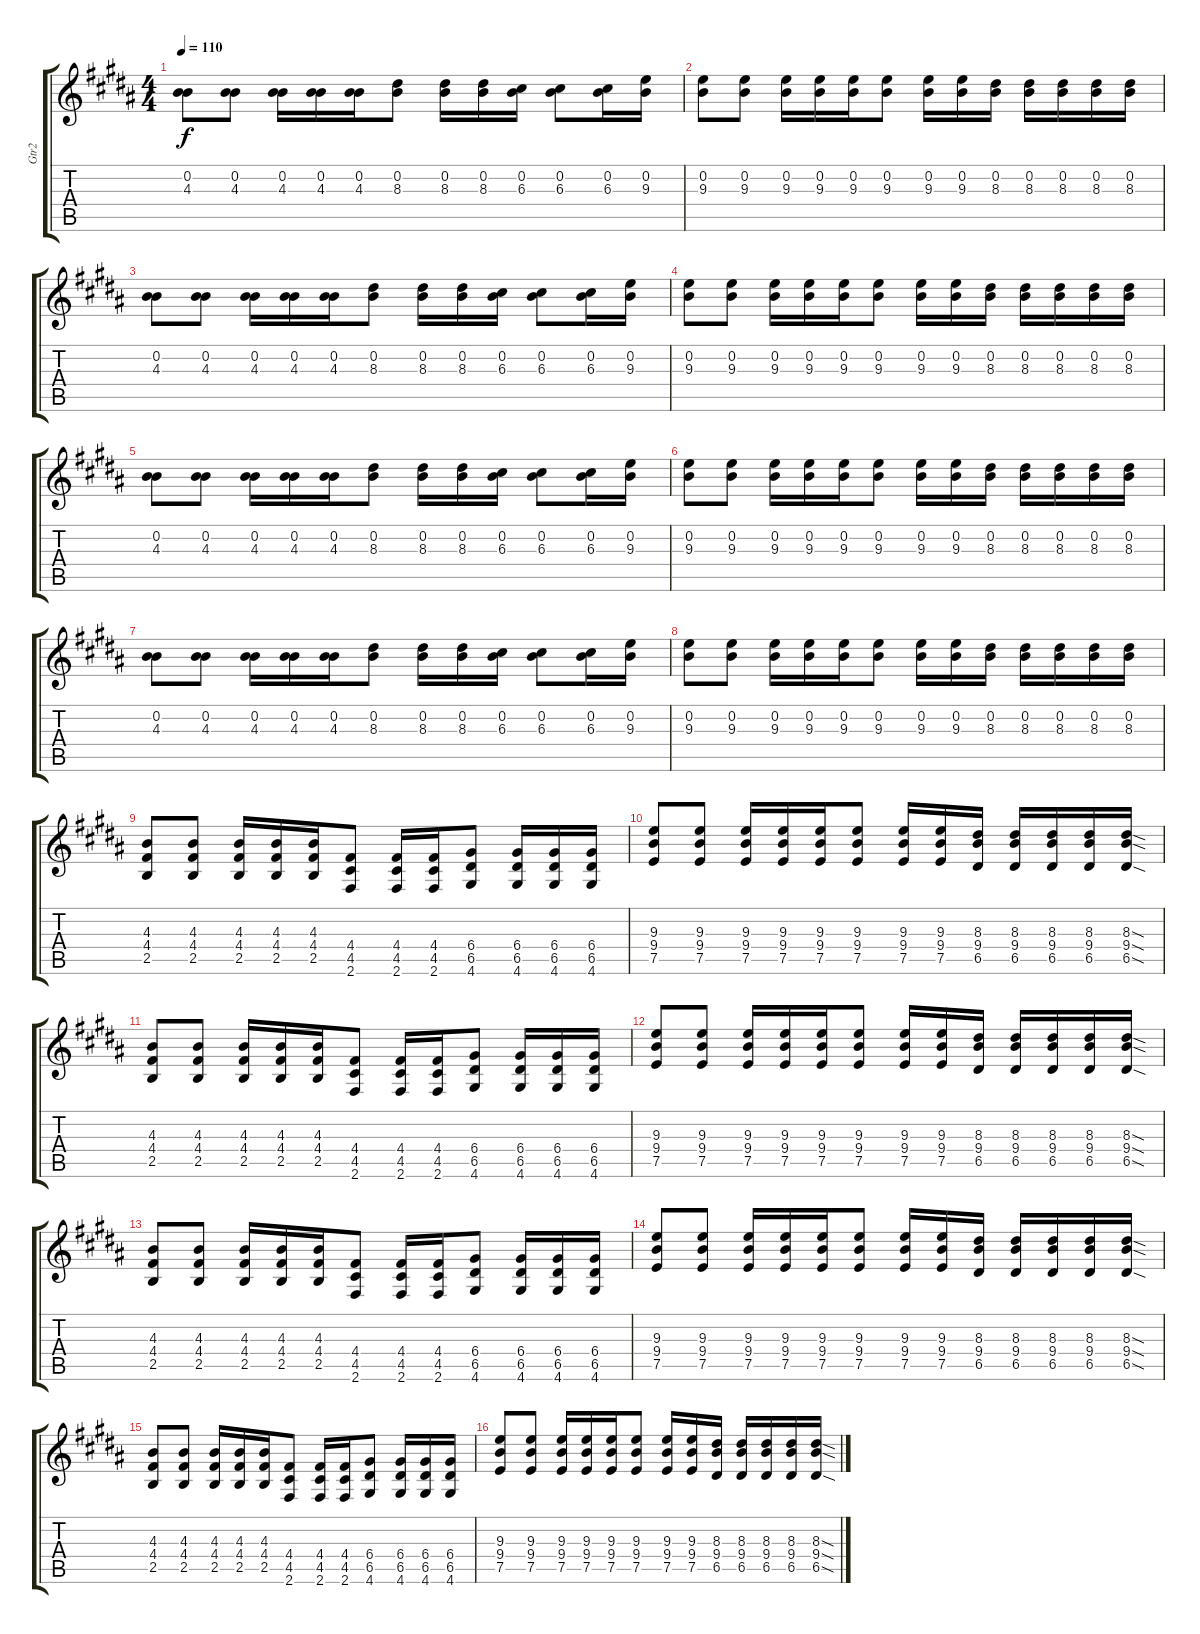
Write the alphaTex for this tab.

\track ("Gtr2" "Gtr2") {instrument overdrivenguitar}
\staff {score tabs}
\tuning (E4 B3 G3 D3 A2 E2) {hide}
\ts (4 4)
\tempo 110
\clef g2
\ks b
(0.2 4.3).8{dy f} (0.2 4.3).8 (0.2 4.3).16 (0.2 4.3).16 (0.2 4.3).16 (0.2 8.3).8 (0.2 8.3).16 (0.2 8.3).16 (0.2 6.3).16 (0.2 6.3).8 (0.2 6.3).16 (0.2 9.3).16 |
(0.2 9.3).8 (0.2 9.3).8 (0.2 9.3).16 (0.2 9.3).16 (0.2 9.3).16 (0.2 9.3).8 (0.2 9.3).16 (0.2 9.3).16 (0.2 8.3).16 (0.2 8.3).16 (0.2 8.3).16 (0.2 8.3).16 (0.2 8.3).16 |
(0.2 4.3).8 (0.2 4.3).8 (0.2 4.3).16 (0.2 4.3).16 (0.2 4.3).16 (0.2 8.3).8 (0.2 8.3).16 (0.2 8.3).16 (0.2 6.3).16 (0.2 6.3).8 (0.2 6.3).16 (0.2 9.3).16 |
(0.2 9.3).8 (0.2 9.3).8 (0.2 9.3).16 (0.2 9.3).16 (0.2 9.3).16 (0.2 9.3).8 (0.2 9.3).16 (0.2 9.3).16 (0.2 8.3).16 (0.2 8.3).16 (0.2 8.3).16 (0.2 8.3).16 (0.2 8.3).16 |
(0.2 4.3).8 (0.2 4.3).8 (0.2 4.3).16 (0.2 4.3).16 (0.2 4.3).16 (0.2 8.3).8 (0.2 8.3).16 (0.2 8.3).16 (0.2 6.3).16 (0.2 6.3).8 (0.2 6.3).16 (0.2 9.3).16 |
(0.2 9.3).8 (0.2 9.3).8 (0.2 9.3).16 (0.2 9.3).16 (0.2 9.3).16 (0.2 9.3).8 (0.2 9.3).16 (0.2 9.3).16 (0.2 8.3).16 (0.2 8.3).16 (0.2 8.3).16 (0.2 8.3).16 (0.2 8.3).16 |
(0.2 4.3).8 (0.2 4.3).8 (0.2 4.3).16 (0.2 4.3).16 (0.2 4.3).16 (0.2 8.3).8 (0.2 8.3).16 (0.2 8.3).16 (0.2 6.3).16 (0.2 6.3).8 (0.2 6.3).16 (0.2 9.3).16 |
(0.2 9.3).8 (0.2 9.3).8 (0.2 9.3).16 (0.2 9.3).16 (0.2 9.3).16 (0.2 9.3).8 (0.2 9.3).16 (0.2 9.3).16 (0.2 8.3).16 (0.2 8.3).16 (0.2 8.3).16 (0.2 8.3).16 (0.2 8.3).16 |
(4.3 4.4 2.5).8 (4.3 4.4 2.5).8 (4.3 4.4 2.5).16 (4.3 4.4 2.5).16 (4.3 4.4 2.5).16 (4.4 4.5 2.6).8 (4.4 4.5 2.6).16 (4.4 4.5 2.6).16 (6.4 6.5 4.6).8 (6.4 6.5 4.6).16 (6.4 6.5 4.6).16 (6.4 6.5 4.6).16 |
(9.3 9.4 7.5).8 (9.3 9.4 7.5).8 (9.3 9.4 7.5).16 (9.3 9.4 7.5).16 (9.3 9.4 7.5).16 (9.3 9.4 7.5).8 (9.3 9.4 7.5).16 (9.3 9.4 7.5).16 (8.3 9.4 6.5).16 (8.3 9.4 6.5).16 (8.3 9.4 6.5).16 (8.3 9.4 6.5).16 (8.3{sod} 9.4{sod} 6.5{sod}).16 |
(4.3 4.4 2.5).8 (4.3 4.4 2.5).8 (4.3 4.4 2.5).16 (4.3 4.4 2.5).16 (4.3 4.4 2.5).16 (4.4 4.5 2.6).8 (4.4 4.5 2.6).16 (4.4 4.5 2.6).16 (6.4 6.5 4.6).8 (6.4 6.5 4.6).16 (6.4 6.5 4.6).16 (6.4 6.5 4.6).16 |
(9.3 9.4 7.5).8 (9.3 9.4 7.5).8 (9.3 9.4 7.5).16 (9.3 9.4 7.5).16 (9.3 9.4 7.5).16 (9.3 9.4 7.5).8 (9.3 9.4 7.5).16 (9.3 9.4 7.5).16 (8.3 9.4 6.5).16 (8.3 9.4 6.5).16 (8.3 9.4 6.5).16 (8.3 9.4 6.5).16 (8.3{sod} 9.4{sod} 6.5{sod}).16 |
(4.3 4.4 2.5).8 (4.3 4.4 2.5).8 (4.3 4.4 2.5).16 (4.3 4.4 2.5).16 (4.3 4.4 2.5).16 (4.4 4.5 2.6).8 (4.4 4.5 2.6).16 (4.4 4.5 2.6).16 (6.4 6.5 4.6).8 (6.4 6.5 4.6).16 (6.4 6.5 4.6).16 (6.4 6.5 4.6).16 |
(9.3 9.4 7.5).8 (9.3 9.4 7.5).8 (9.3 9.4 7.5).16 (9.3 9.4 7.5).16 (9.3 9.4 7.5).16 (9.3 9.4 7.5).8 (9.3 9.4 7.5).16 (9.3 9.4 7.5).16 (8.3 9.4 6.5).16 (8.3 9.4 6.5).16 (8.3 9.4 6.5).16 (8.3 9.4 6.5).16 (8.3{sod} 9.4{sod} 6.5{sod}).16 |
(4.3 4.4 2.5).8 (4.3 4.4 2.5).8 (4.3 4.4 2.5).16 (4.3 4.4 2.5).16 (4.3 4.4 2.5).16 (4.4 4.5 2.6).8 (4.4 4.5 2.6).16 (4.4 4.5 2.6).16 (6.4 6.5 4.6).8 (6.4 6.5 4.6).16 (6.4 6.5 4.6).16 (6.4 6.5 4.6).16 |
(9.3 9.4 7.5).8 (9.3 9.4 7.5).8 (9.3 9.4 7.5).16 (9.3 9.4 7.5).16 (9.3 9.4 7.5).16 (9.3 9.4 7.5).8 (9.3 9.4 7.5).16 (9.3 9.4 7.5).16 (8.3 9.4 6.5).16 (8.3 9.4 6.5).16 (8.3 9.4 6.5).16 (8.3 9.4 6.5).16 (8.3{sod} 9.4{sod} 6.5{sod}).16
